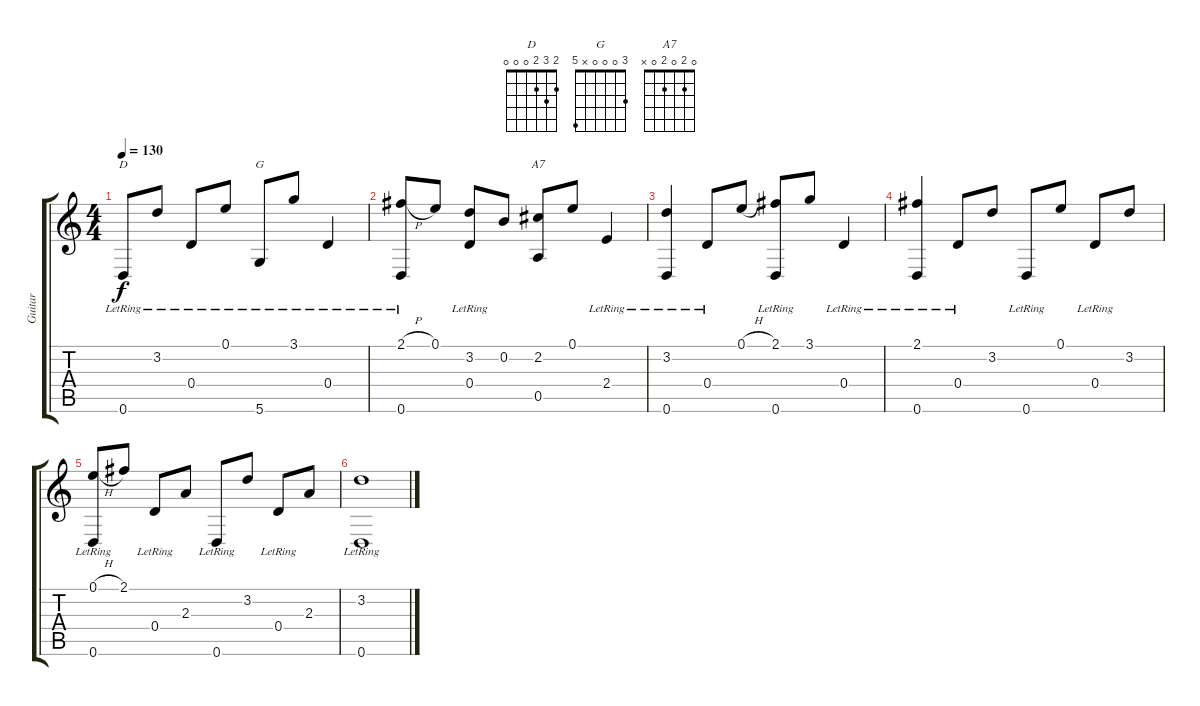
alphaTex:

\track ("Guitar" "Guitar") {instrument acousticguitarsteel}
\staff {score tabs}
\tuning (E4 B3 G3 D3 A2 D2) {hide}
\chord ("D" 2 3 2 0 0 0)
\chord ("G" 3 0 0 0 x 5)
\chord ("A7" 0 2 0 2 0 x)
\ts (4 4)
\tempo 130
\clef g2
\ks c
0.6{lr}.8{ch "D" dy f} 3.2{lr}.8 0.4{lr}.8 0.1{lr}.8 5.6{lr}.8{ch "G"} 3.1{lr}.8 0.4{lr}.4 |
(2.1{h} 0.6{lr}).8 0.1.8 (3.2 0.4{lr}).8 0.2.8 (2.2 0.5).8{ch "A7"} 0.1.8 2.4{lr}.4 |
(3.2{lr} 0.6{lr}).4 0.4{lr}.8 0.1{h}.8 (2.1 0.6{lr}).8 3.1.8 0.4{lr}.4 |
(2.1{lr} 0.6{lr}).4 0.4{lr}.8 3.2.8 0.6{lr}.8 0.1.8 0.4{lr}.8 3.2.8 |
(0.1{h} 0.6{lr}).8 2.1.8 0.4{lr}.8 2.3.8 0.6{lr}.8 3.2.8 0.4{lr}.8 2.3.8 |
(3.2 0.6{lr}).1
